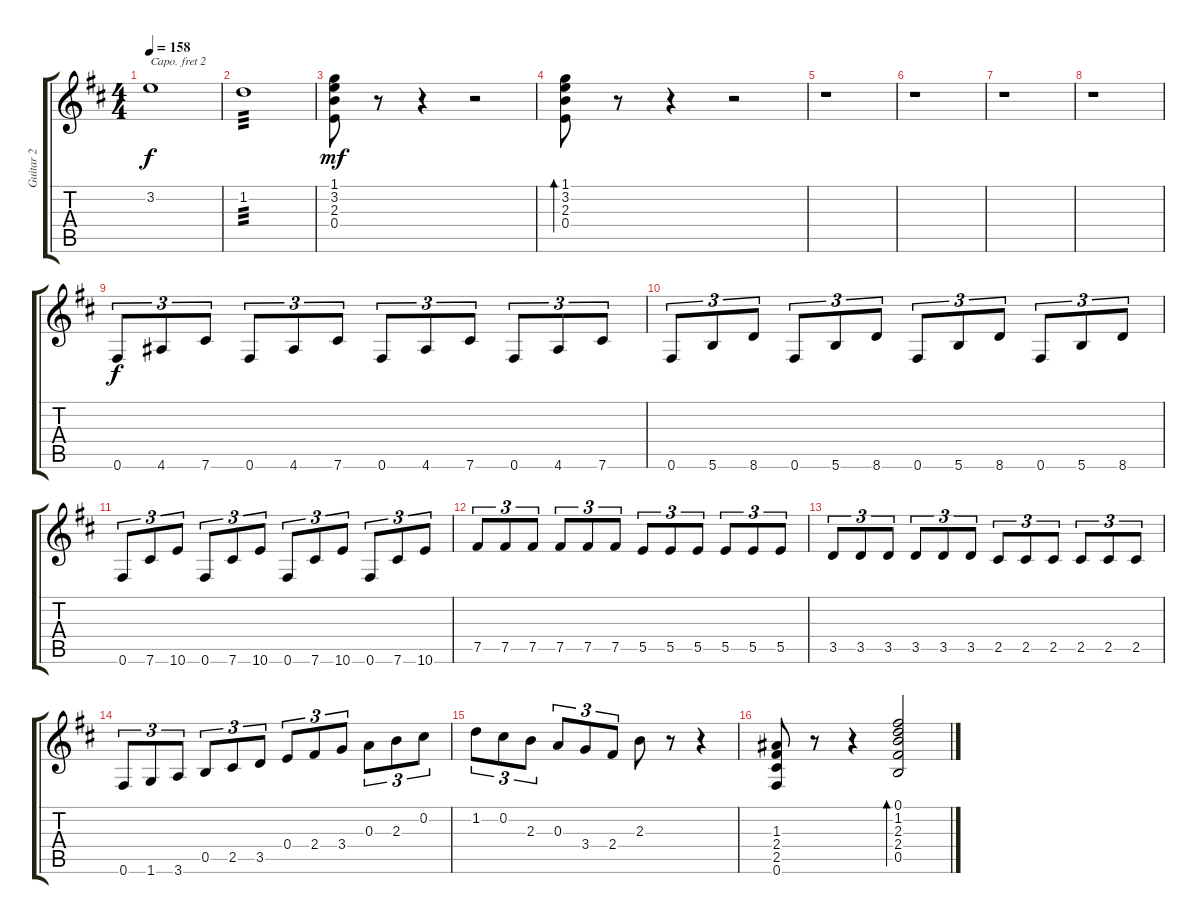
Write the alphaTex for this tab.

\track ("Guitar 2" "Guitar 2") {instrument acousticguitarnylon}
\staff {score tabs}
\capo 2
\tuning (E4 B3 G3 D3 A2 E2) {hide}
\ts (4 4)
\tempo 158
\clef g2
\ks d
3.2{t}.1{dy f} |
1.2.1{tp 3} |
(1.1 3.2 2.3 0.4).8{dy mf} r.8 r.4 r.2 |
(1.1 3.2 2.3 0.4).8{bd 120} r.8 r.4 r.2 |
r.1 |
r.1 |
r.1 |
r.1 |
0.6.8{tu (3 2) dy f balance 3} 4.6.8{tu (3 2)} 7.6.8{tu (3 2)} 0.6.8{tu (3 2)} 4.6.8{tu (3 2)} 7.6.8{tu (3 2)} 0.6.8{tu (3 2)} 4.6.8{tu (3 2)} 7.6.8{tu (3 2)} 0.6.8{tu (3 2)} 4.6.8{tu (3 2)} 7.6.8{tu (3 2)} |
0.6.8{tu (3 2)} 5.6.8{tu (3 2)} 8.6.8{tu (3 2)} 0.6.8{tu (3 2)} 5.6.8{tu (3 2)} 8.6.8{tu (3 2)} 0.6.8{tu (3 2)} 5.6.8{tu (3 2)} 8.6.8{tu (3 2)} 0.6.8{tu (3 2)} 5.6.8{tu (3 2)} 8.6.8{tu (3 2)} |
0.6.8{tu (3 2)} 7.6.8{tu (3 2)} 10.6.8{tu (3 2)} 0.6.8{tu (3 2)} 7.6.8{tu (3 2)} 10.6.8{tu (3 2)} 0.6.8{tu (3 2)} 7.6.8{tu (3 2)} 10.6.8{tu (3 2)} 0.6.8{tu (3 2)} 7.6.8{tu (3 2)} 10.6.8{tu (3 2)} |
7.5.8{tu (3 2)} 7.5.8{tu (3 2)} 7.5.8{tu (3 2)} 7.5.8{tu (3 2)} 7.5.8{tu (3 2)} 7.5.8{tu (3 2)} 5.5.8{tu (3 2)} 5.5.8{tu (3 2)} 5.5.8{tu (3 2)} 5.5.8{tu (3 2)} 5.5.8{tu (3 2)} 5.5.8{tu (3 2)} |
3.5.8{tu (3 2)} 3.5.8{tu (3 2)} 3.5.8{tu (3 2)} 3.5.8{tu (3 2)} 3.5.8{tu (3 2)} 3.5.8{tu (3 2)} 2.5.8{tu (3 2)} 2.5.8{tu (3 2)} 2.5.8{tu (3 2)} 2.5.8{tu (3 2)} 2.5.8{tu (3 2)} 2.5.8{tu (3 2)} |
0.6.8{tu (3 2)} 1.6.8{tu (3 2)} 3.6.8{tu (3 2)} 0.5.8{tu (3 2)} 2.5.8{tu (3 2)} 3.5.8{tu (3 2)} 0.4.8{tu (3 2)} 2.4.8{tu (3 2)} 3.4.8{tu (3 2)} 0.3.8{tu (3 2)} 2.3.8{tu (3 2)} 0.2.8{tu (3 2)} |
1.2.8{tu (3 2)} 0.2.8{tu (3 2)} 2.3.8{tu (3 2)} 0.3.8{tu (3 2)} 3.4.8{tu (3 2)} 2.4.8{tu (3 2)} 2.3.8 r.8 r.4 |
(1.3 2.4 2.5 0.6).8 r.8 r.4 (0.1 1.2 2.3 2.4 0.5).2{bd 120}
